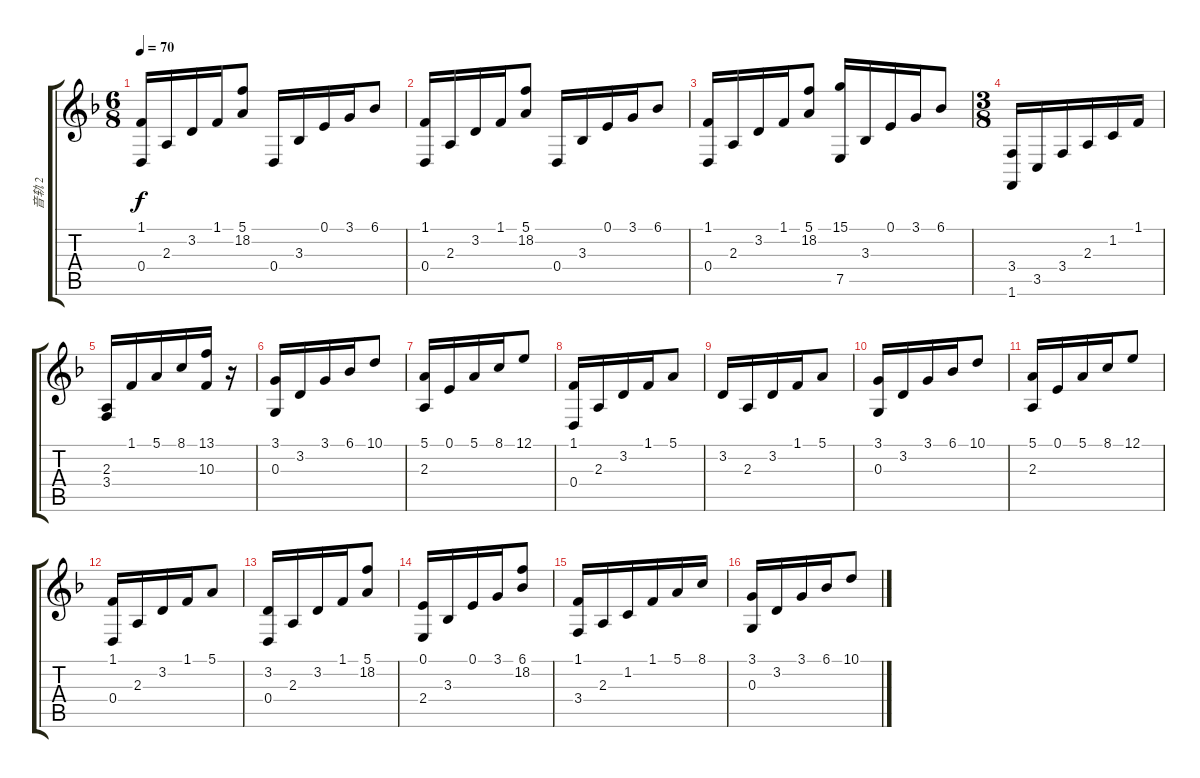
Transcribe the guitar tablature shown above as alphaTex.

\track ("音轨 2" "音轨 2") {instrument acousticgrandpiano}
\staff {score tabs}
\tuning (E4 B3 G3 D3 A2 E2) {hide}
\ts (6 8)
\tempo 70
\clef g2
\ks f
(1.1 0.4).16{dy f} 2.3.16 3.2.16 1.1.16 (5.1 18.2).8 0.4.16 3.3.16 0.1.16 3.1.16 6.1.8 |
(1.1 0.4).16 2.3.16 3.2.16 1.1.16 (5.1 18.2).8 0.4.16 3.3.16 0.1.16 3.1.16 6.1.8 |
(1.1 0.4).16 2.3.16 3.2.16 1.1.16 (5.1 18.2).8 (15.1 7.5).16 3.3.16 0.1.16 3.1.16 6.1.8 |
\ts (3 8)
(3.4 1.6).16 3.5.16 3.4.16 2.3.16 1.2.16 1.1.16 |
(2.3 3.4).16 1.1.16 5.1.16 8.1.16 (13.1 10.3).16 r.16 |
(3.1 0.3).16 3.2.16 3.1.16 6.1.16 10.1.8 |
(5.1 2.3).16 0.1.16 5.1.16 8.1.16 12.1.8 |
(1.1 0.4).16 2.3.16 3.2.16 1.1.16 5.1.8 |
3.2.16 2.3.16 3.2.16 1.1.16 5.1.8 |
(3.1 0.3).16 3.2.16 3.1.16 6.1.16 10.1.8 |
(5.1 2.3).16 0.1.16 5.1.16 8.1.16 12.1.8 |
(1.1 0.4).16 2.3.16 3.2.16 1.1.16 5.1.8 |
(3.2 0.4).16 2.3.16 3.2.16 1.1.16 (5.1 18.2).8 |
(0.1 2.4).16 3.3.16 0.1.16 3.1.16 (6.1 18.2).8 |
(1.1 3.4).16 2.3.16 1.2.16 1.1.16 5.1.16 8.1.16 |
(3.1 0.3).16 3.2.16 3.1.16 6.1.16 10.1.8
